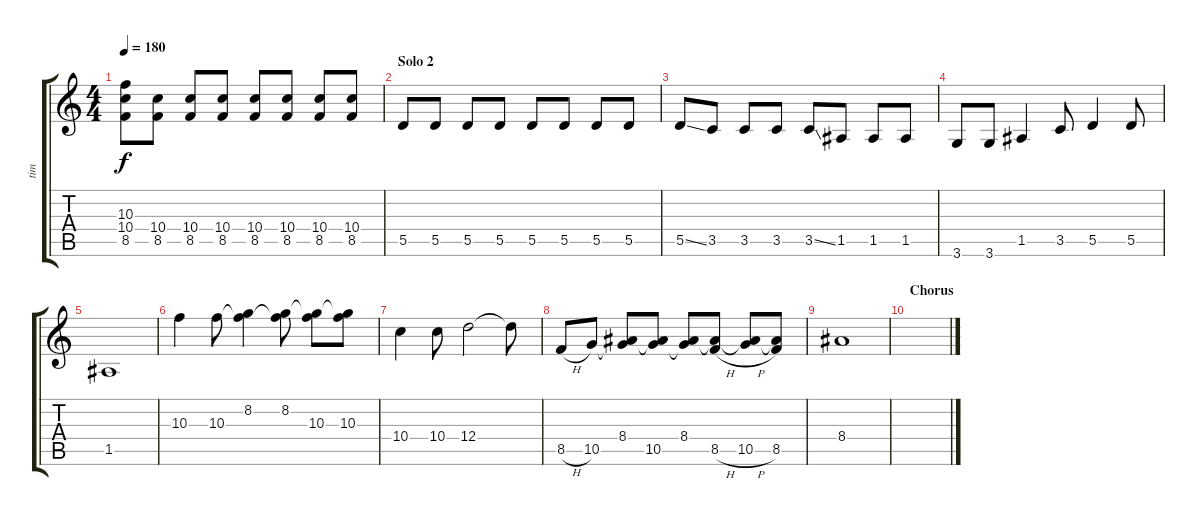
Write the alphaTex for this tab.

\track ("tim" "tim") {instrument distortionguitar}
\staff {score tabs}
\tuning (E4 B3 G3 D3 A2 E2) {hide}
\ts (4 4)
\tempo 180
\clef g2
\ks c
(10.3 10.4 8.5).8{dy f} (10.4 8.5).8 (10.4 8.5).8 (10.4 8.5).8 (10.4 8.5).8 (10.4 8.5).8 (10.4 8.5).8 (10.4 8.5).8 |
\section ("" "Solo 2")
5.5.8 5.5.8 5.5.8 5.5.8 5.5.8 5.5.8 5.5.8 5.5.8 |
5.5{ss}.8 3.5.8 3.5.8 3.5.8 3.5{ss}.8 1.5.8 1.5.8 1.5.8 |
3.6.8 3.6.8 1.5.4 3.5.8 5.5.4 5.5.8 |
1.5.1 |
10.3.4 10.3.8 (8.2 10.3{t}).4 (8.2 10.3{t}).8 (8.2{t} 10.3).8 (8.2{t} 10.3).8 |
10.4.4 10.4.8 12.4.2 12.4{t}.8 |
8.5{h}.8 10.5.8 (8.4 10.5{t}).8 (8.4{t} 10.5).8 (8.4 10.5{t}).8 (8.4{t} 8.5{h}).8 (8.4{t} 10.5{h}).8 (8.4{t} 8.5).8 |
8.4.1 |
\section ("" "Chorus")
